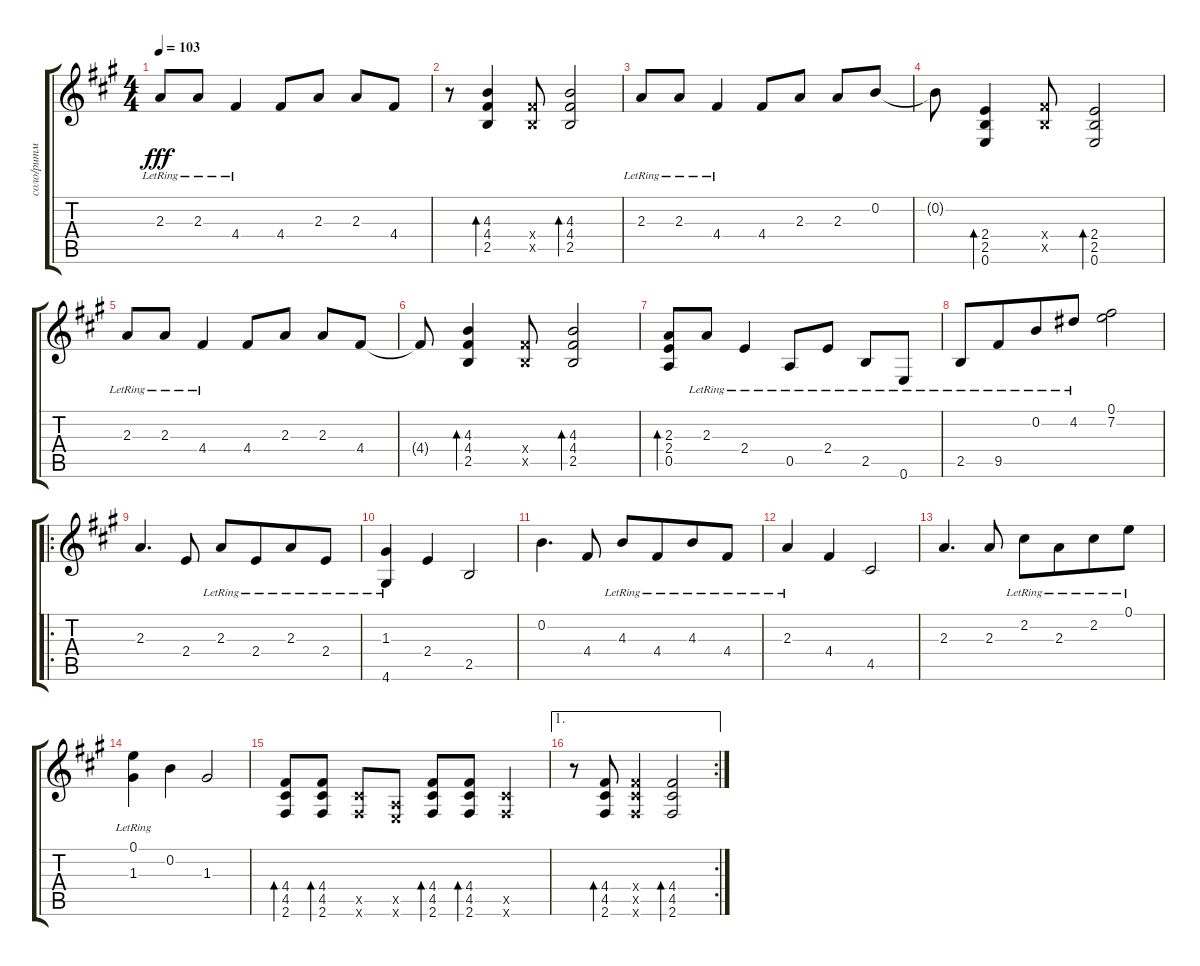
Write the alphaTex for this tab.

\track ("соло/ритм" "соло/ритм") {instrument acousticguitarsteel}
\staff {score tabs}
\tuning (E4 B3 G3 D3 A2 E2) {hide}
\ts (4 4)
\tempo 103
\clef g2
\ks f#minor
2.3{lr}.8{dy fff} 2.3{lr}.8 4.4{lr}.4 4.4.8 2.3.8 2.3.8 4.4.8 |
r.8 (4.3 4.4 2.5).4{bd 60} (4.4{x} 2.5{x}).8 (4.3 4.4 2.5).2{bd 60} |
2.3{lr}.8 2.3{lr}.8 4.4{lr}.4 4.4.8 2.3.8 2.3.8 0.2.8 |
0.2{t}.8 (2.4 2.5 0.6).4{bd 60} (4.4{x} 2.5{x}).8 (2.4 2.5 0.6).2{bd 60} |
2.3{lr}.8 2.3{lr}.8 4.4{lr}.4 4.4.8 2.3.8 2.3.8 4.4.8 |
4.4{t}.8 (4.3 4.4 2.5).4{bd 60} (4.4{x} 2.5{x}).8 (4.3 4.4 2.5).2{bd 60} |
(2.3 2.4 0.5).8{bd 120} 2.3{lr}.8 2.4{lr}.4 0.5{lr}.8 2.4{lr}.8 2.5{lr}.8 0.6{lr}.8 |
2.5{lr}.8 9.5{lr}.8{beam merge} 0.2{lr}.8 4.2{lr}.8 (0.1 7.2).2 |
\ro
2.3.4{d} 2.4.8 2.3{lr}.8 2.4{lr}.8{beam merge} 2.3{lr}.8 2.4{lr}.8 |
(1.3 4.6{lr}).4 2.4.4 2.5.2 |
0.2.4{d} 4.4.8 4.3{lr}.8 4.4{lr}.8{beam merge} 4.3{lr}.8 4.4{lr}.8 |
2.3{lr}.4 4.4.4 4.5.2 |
2.3.4{d} 2.3.8 2.2{lr}.8 2.3{lr}.8{beam merge} 2.2{lr}.8 0.1{lr}.8 |
(0.1 1.3{lr}).4 0.2.4 1.3.2 |
(4.4 4.5 2.6).8{bd 60} (4.4 4.5 2.6).8{bd 60} (4.5{x} 2.6{x}).8 (0.5{x} 0.6{x}).8 (4.4 4.5 2.6).8{bd 60} (4.4 4.5 2.6).8{bd 60} (4.5{x} 2.6{x}).4 |
\ae 1
\rc 2
r.8 (4.4 4.5 2.6).8{bd 60} (4.4{x} 4.5{x} 2.6{x}).4 (4.4 4.5 2.6).2{bd 60}
